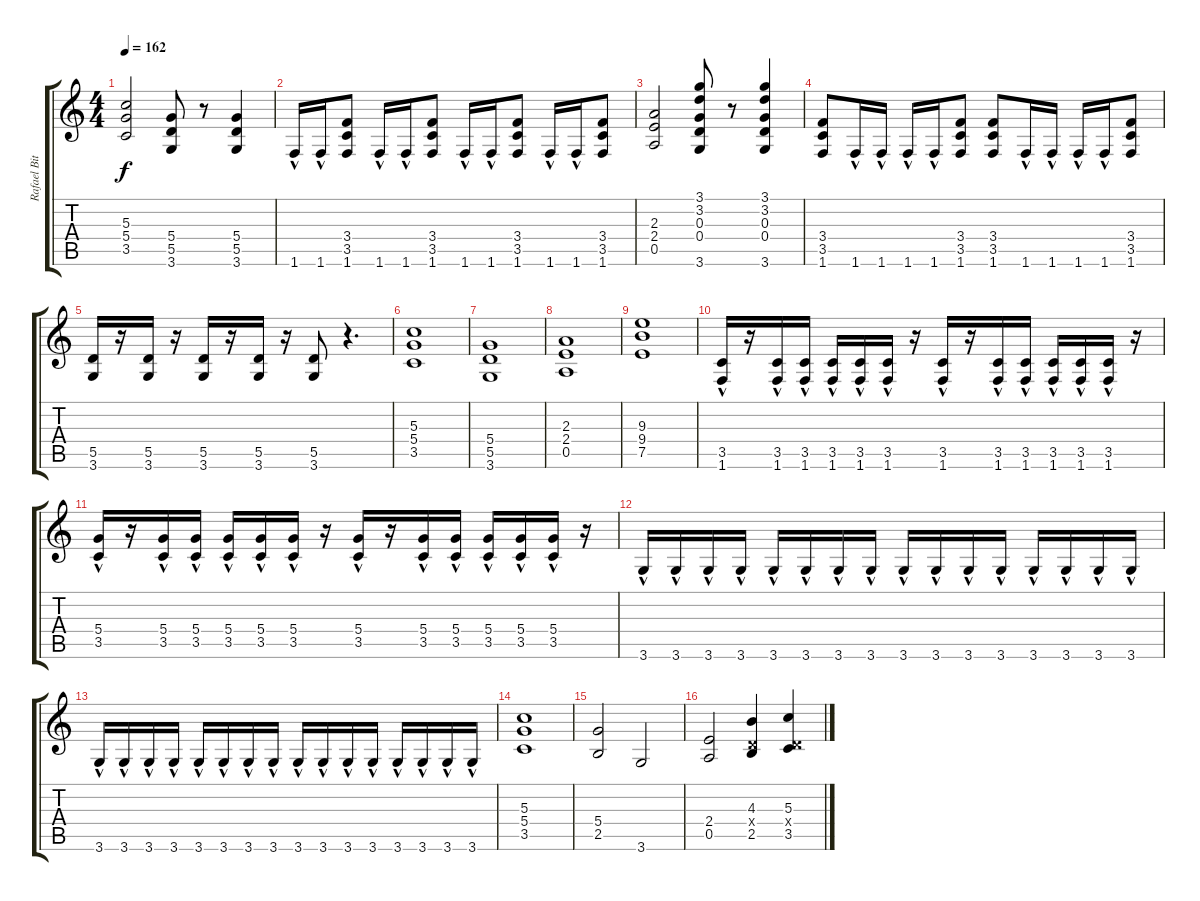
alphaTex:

\track ("Rafael Bittencourt" "Rafael Bit") {instrument distortionguitar}
\staff {score tabs}
\tuning (E4 B3 G3 D3 A2 E2) {hide}
\ts (4 4)
\tempo 162
\clef g2
\ks c
(5.3 5.4 3.5).2{dy f} (5.4 5.5 3.6).8 r.8 (5.4 5.5 3.6).4 |
1.6{hac}.16 1.6{hac}.16 (3.4 3.5 1.6).8 1.6{hac}.16 1.6{hac}.16 (3.4 3.5 1.6).8 1.6{hac}.16 1.6{hac}.16 (3.4 3.5 1.6).8 1.6{hac}.16 1.6{hac}.16 (3.4 3.5 1.6).8 |
(2.3 2.4 0.5).2 (3.1 3.2 0.3 0.4 3.6).8 r.8 (3.1 3.2 0.3 0.4 3.6).4 |
(3.4 3.5 1.6).8 1.6{hac}.16 1.6{hac}.16 1.6{hac}.16 1.6{hac}.16 (3.4 3.5 1.6).8 (3.4 3.5 1.6).8 1.6{hac}.16 1.6{hac}.16 1.6{hac}.16 1.6{hac}.16 (3.4 3.5 1.6).8 |
(5.5 3.6).16 r.16 (5.5 3.6).16 r.16 (5.5 3.6).16 r.16 (5.5 3.6).16 r.16 (5.5 3.6).8 r.4{d} |
(5.3 5.4 3.5).1 |
(5.4 5.5 3.6).1 |
(2.3 2.4 0.5).1 |
(9.3 9.4 7.5).1 |
(3.5{hac} 1.6{hac}).16 r.16 (3.5{hac} 1.6{hac}).16 (3.5{hac} 1.6{hac}).16 (3.5{hac} 1.6{hac}).16 (3.5{hac} 1.6{hac}).16 (3.5{hac} 1.6{hac}).16 r.16 (3.5{hac} 1.6{hac}).16 r.16 (3.5{hac} 1.6{hac}).16 (3.5{hac} 1.6{hac}).16 (3.5{hac} 1.6{hac}).16 (3.5{hac} 1.6{hac}).16 (3.5{hac} 1.6{hac}).16 r.16 |
(5.4{hac} 3.5{hac}).16 r.16 (5.4{hac} 3.5{hac}).16 (5.4{hac} 3.5{hac}).16 (5.4{hac} 3.5{hac}).16 (5.4{hac} 3.5{hac}).16 (5.4{hac} 3.5{hac}).16 r.16 (5.4{hac} 3.5{hac}).16 r.16 (5.4{hac} 3.5{hac}).16 (5.4{hac} 3.5{hac}).16 (5.4{hac} 3.5{hac}).16 (5.4{hac} 3.5{hac}).16 (5.4{hac} 3.5{hac}).16 r.16 |
3.6{hac}.16 3.6{hac}.16 3.6{hac}.16 3.6{hac}.16 3.6{hac}.16 3.6{hac}.16 3.6{hac}.16 3.6{hac}.16 3.6{hac}.16 3.6{hac}.16 3.6{hac}.16 3.6{hac}.16 3.6{hac}.16 3.6{hac}.16 3.6{hac}.16 3.6{hac}.16 |
3.6{hac}.16 3.6{hac}.16 3.6{hac}.16 3.6{hac}.16 3.6{hac}.16 3.6{hac}.16 3.6{hac}.16 3.6{hac}.16 3.6{hac}.16 3.6{hac}.16 3.6{hac}.16 3.6{hac}.16 3.6{hac}.16 3.6{hac}.16 3.6{hac}.16 3.6{hac}.16 |
(5.3 5.4 3.5).1 |
(5.4 2.5).2 3.6.2 |
(2.4 0.5).2 (4.3 0.4{x} 2.5).4 (5.3 0.4{x} 3.5).4
